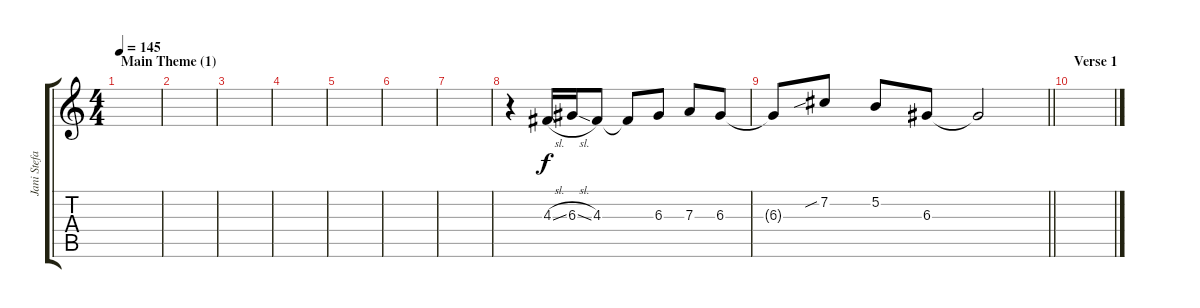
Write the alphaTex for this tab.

\track ("Jani Stefanovic - lead guitar" "Jani Stefa") {instrument distortionguitar}
\staff {score tabs}
\tuning (B3 Gb3 D3 A2 E2 B1) {hide}
\ts (4 4)
\section ("" "Main Theme (1)")
\tempo 145
\clef g2
\ks aminor
|
|
|
|
|
|
|
r.4 4.3{sl}.16 6.3{sl}.16 4.3.8 4.3{t}.8 6.3.8 7.3.8 6.3.8 |
\barLineRight lightlight
6.3{t}.8 7.2{sib}.8 5.2.8 6.3.8 6.3{t}.2 |
\section ("" "Verse 1")
